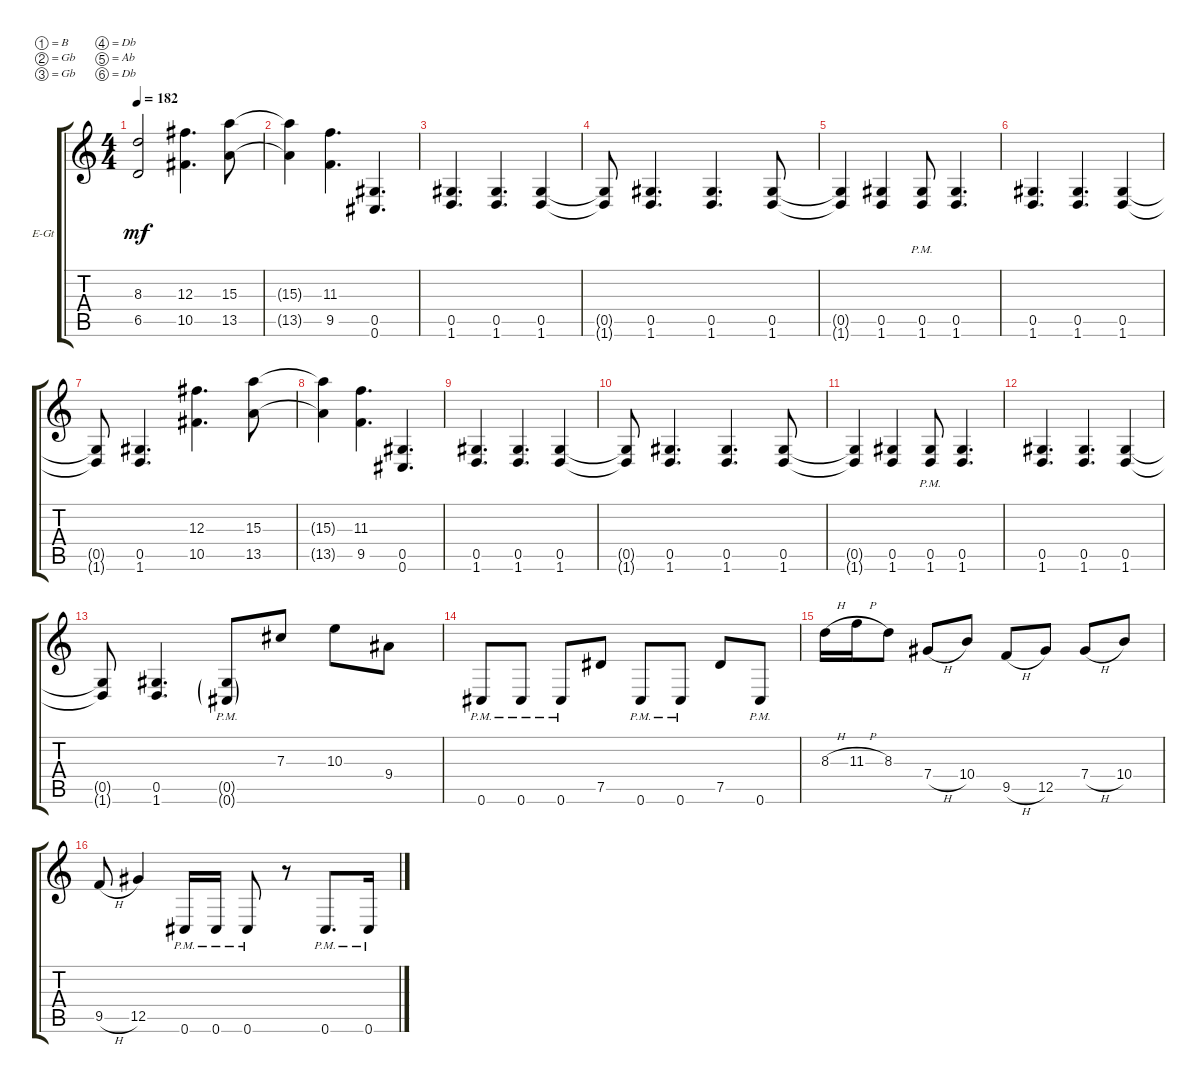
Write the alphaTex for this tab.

\defaultSystemsLayout 4
\bracketExtendMode groupsimilarinstruments
\firstSystemTrackNameOrientation horizontal
\otherSystemsTrackNameOrientation horizontal
\track ("Electric Guitar" "E-Gt") {instrument electricguitarclean}
\staff {score tabs}
\tuning (B3 Gb3 Gb3 Db3 Ab2 Db2)
\ts (4 4)
\tempo 182
\clef g2
\scale
0.333333
\ks c
(6.5{t} 8.3{t}).2{dy mf} (10.5 12.3).4{d} (13.5 15.3).8 |
\scale
0.333333 (13.5{t} 15.3{t}).4 (9.5 11.3).4{d} (0.5 0.6).4{d} |
\scale
0.333333 (1.6 0.5).4{d} (1.6 0.5).4{d} (1.6 0.5).4 |
\scale
0.333333 (0.5{t} 1.6{t}).8 (1.6 0.5).4{d} (1.6 0.5).4{d} (1.6 0.5).8 |
\scale
0.333333 (0.5{t} 1.6{t}).4 (1.6 0.5).4 (1.6{pm} 0.5{pm}).8 (1.6 0.5).4{d} |
\scale
0.333333 (1.6 0.5).4{d} (1.6 0.5).4{d} (1.6 0.5).4 |
\scale
0.333333 (0.5{t} 1.6{t}).8 (1.6 0.5).4{d} (10.5 12.3).4{d} (13.5 15.3).8 |
\scale
0.333333 (13.5{t} 15.3{t}).4 (9.5 11.3).4{d} (0.5 0.6).4{d} |
\scale
0.333333 (1.6 0.5).4{d} (1.6 0.5).4{d} (1.6 0.5).4 |
\scale
0.333333 (0.5{t} 1.6{t}).8 (1.6 0.5).4{d} (1.6 0.5).4{d} (1.6 0.5).8 |
\scale
0.333333 (0.5{t} 1.6{t}).4 (1.6 0.5).4 (1.6{pm} 0.5{pm}).8 (1.6 0.5).4{d} |
\scale
0.333333 (1.6 0.5).4{d} (1.6 0.5).4{d} (1.6 0.5).4 |
\scale
0.333333 (0.5{t} 1.6{t}).8 (1.6 0.5).4{d} (0.6{g pm} 0.5{g pm}).8 7.3.8 10.3.8 9.4.8 |
\scale
0.333333 0.6{pm}.8 0.6{pm}.8 0.6{pm}.8 7.5.8 0.6{pm}.8 0.6{pm}.8 7.5.8 0.6{pm}.8 |
\scale
0.333333 8.3{h}.16 11.3{h}.16 8.3.8 7.4{h}.8 10.4.8 9.5{h}.8 12.5.8 7.4{h}.8 10.4.8 |
\scale
0.333333 9.5{h}.8 12.5.4 0.6{pm}.16 0.6{pm}.16 0.6{pm}.8 r.8 0.6{pm}.8{d} 0.6{pm}.16
